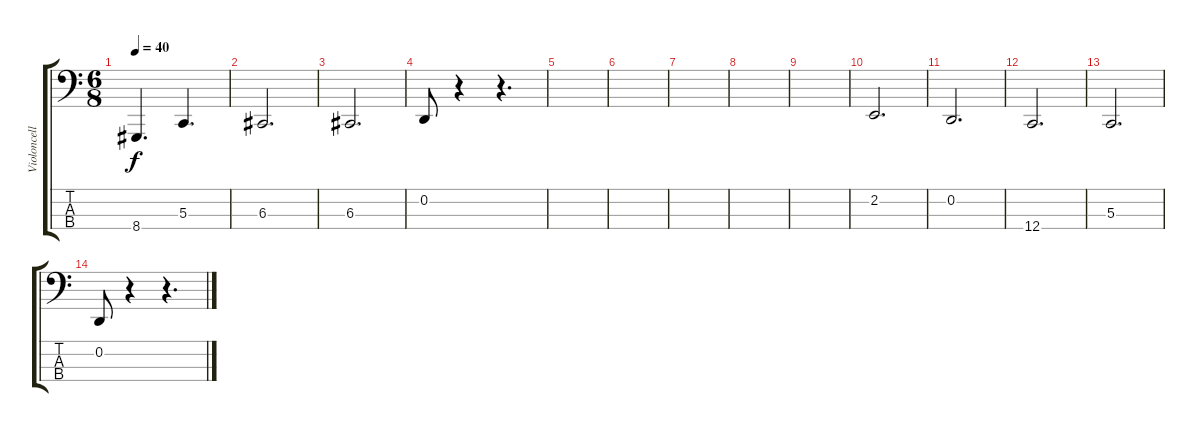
\track ("Violoncello" "Violoncell") {instrument cello}
\staff {score tabs}
\tuning (A2 D2 G1 C1) {hide}
\ts (6 8)
\tempo 40
\clef f4
\ks c
8.4.4{d dy f} 5.3.4{d} |
6.3.2{d} |
6.3.2{d} |
0.2.8 r.4 r.4{d} |
|
|
|
|
|
2.2.2{d} |
0.2.2{d} |
12.4.2{d} |
5.3.2{d} |
0.2.8 r.4 r.4{d}
